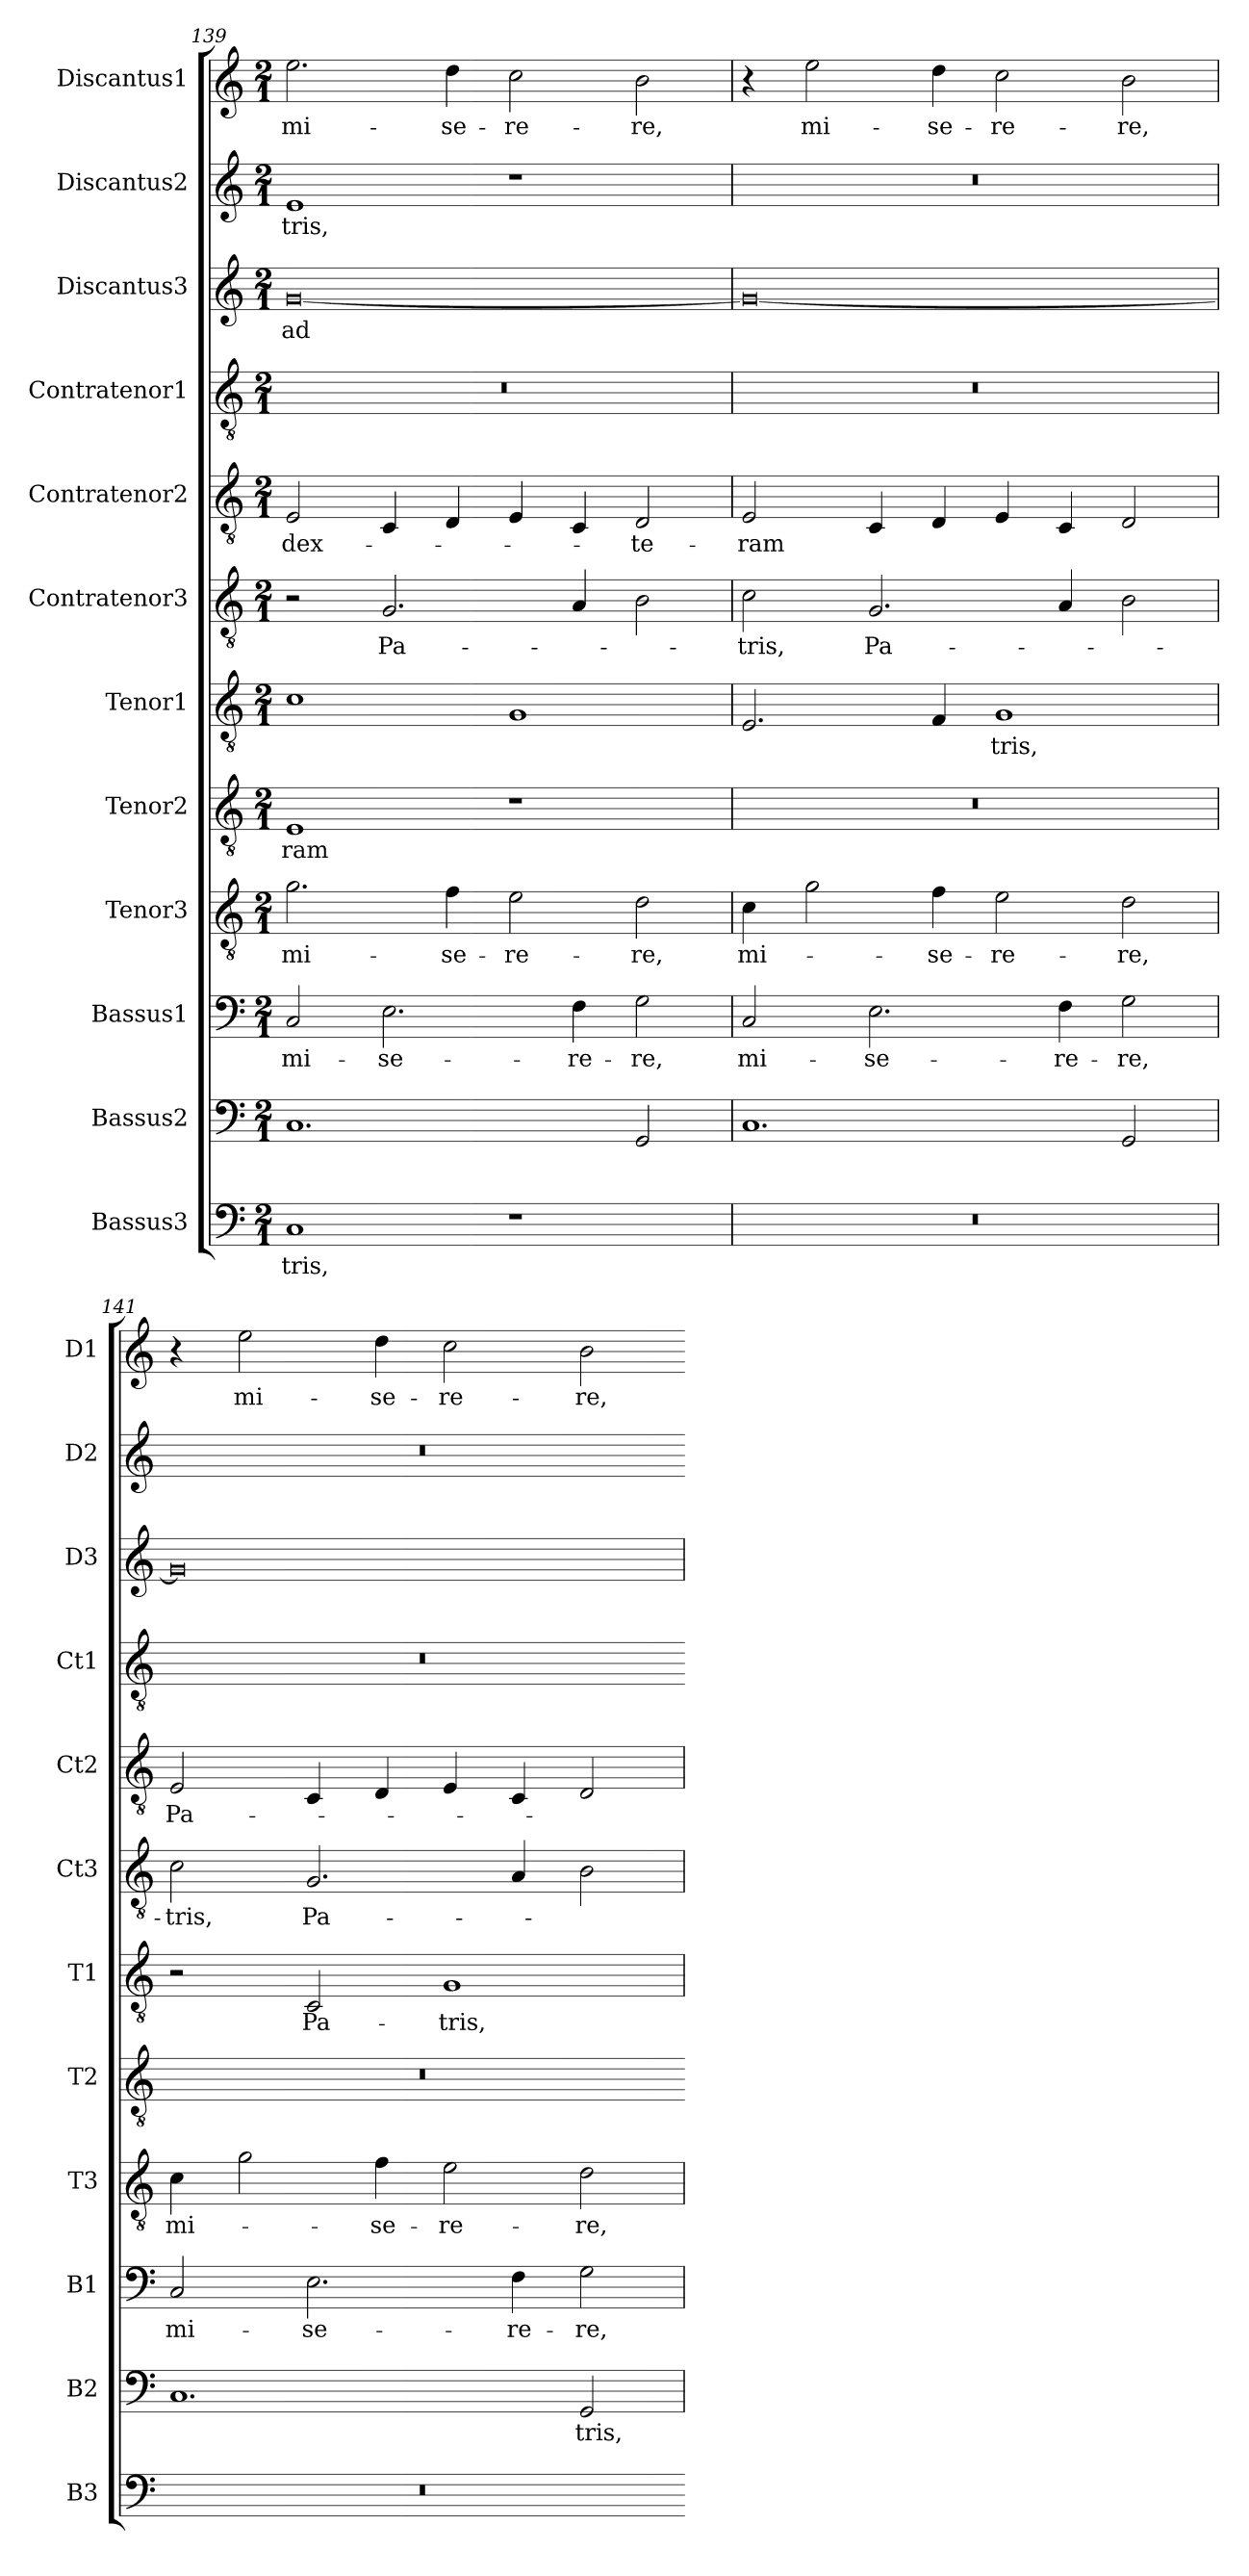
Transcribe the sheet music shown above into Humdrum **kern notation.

**kern	**text	**kern	**text	**kern	**text	**kern	**text	**kern	**text	**kern	**text	**kern	**text	**kern	**text	**kern	**kern	**text	**kern	**text	**kern	**text
*part12	*part12	*part11	*part11	*part10	*part10	*part9	*part9	*part8	*part8	*part7	*part7	*part6	*part6	*part5	*part5	*part4	*part3	*part3	*part2	*part2	*part1	*part1
*staff12	*staff12	*staff11	*staff11	*staff10	*staff10	*staff9	*staff9	*staff8	*staff8	*staff7	*staff7	*staff6	*staff6	*staff5	*staff5	*staff4	*staff3	*staff3	*staff2	*staff2	*staff1	*staff1
*I"Bassus3	*	*I"Bassus2	*	*I"Bassus1	*	*I"Tenor3	*	*I"Tenor2	*	*I"Tenor1	*	*I"Contratenor3	*	*I"Contratenor2	*	*I"Contratenor1	*I"Discantus3	*	*I"Discantus2	*	*I"Discantus1	*
*I'B3	*	*I'B2	*	*I'B1	*	*I'T3	*	*I'T2	*	*I'T1	*	*I'Ct3	*	*I'Ct2	*	*I'Ct1	*I'D3	*	*I'D2	*	*I'D1	*
*clefF4	*	*clefF4	*	*clefF4	*	*clefGv2	*	*clefGv2	*	*clefGv2	*	*clefGv2	*	*clefGv2	*	*clefGv2	*clefG2	*	*clefG2	*	*clefG2	*
*k[]	*	*k[]	*	*k[]	*	*k[]	*	*k[]	*	*k[]	*	*k[]	*	*k[]	*	*k[]	*k[]	*	*k[]	*	*k[]	*
*M2/1	*	*M2/1	*	*M2/1	*	*M2/1	*	*M2/1	*	*M2/1	*	*M2/1	*	*M2/1	*	*M2/1	*M2/1	*	*M2/1	*	*M2/1	*
=139	=139	=139	=139	=139	=139	=139	=139	=139	=139	=139	=139	=139	=139	=139	=139	=139	=139	=139	=139	=139	=139	=139
1C	-tris,	1.C	.	2C	mi-	2.g	mi-	1E	-ram	1c	.	2r	.	2E	dex-	0r	[0g	ad	1e	-tris,	2.ee	mi-
.	.	.	.	2.E	-se-	.	.	.	.	.	.	2.G	Pa-	4C	.	.	.	.	.	.	.	.
.	.	.	.	.	.	4f	-se-	.	.	.	.	.	.	4D	.	.	.	.	.	.	4dd	-se-
1r	.	.	.	.	.	2e	-re-	1r	.	1G	.	.	.	4E	.	.	.	.	1r	.	2cc	-re-
.	.	.	.	4F	-re-	.	.	.	.	.	.	4A	.	4C	.	.	.	.	.	.	.	.
.	.	2GG	.	2G	-re,	2d	-re,	.	.	.	.	2B	.	2D	-te-	.	.	.	.	.	2b	-re,
=140	=140	=140	=140	=140	=140	=140	=140	=140	=140	=140	=140	=140	=140	=140	=140	=140	=140	=140	=140	=140	=140	=140
0r	.	1.C	.	2C	mi-	4c	mi-	0r	.	2.E	.	2c	-tris,	2E	-ram	0r	0g_	.	0r	.	4r	.
.	.	.	.	.	.	2g	.	.	.	.	.	.	.	.	.	.	.	.	.	.	2ee	mi-
.	.	.	.	2.E	-se-	.	.	.	.	.	.	2.G	Pa-	4C	.	.	.	.	.	.	.	.
.	.	.	.	.	.	4f	-se-	.	.	4F	.	.	.	4D	.	.	.	.	.	.	4dd	-se-
.	.	.	.	.	.	2e	-re-	.	.	1G	-tris,	.	.	4E	.	.	.	.	.	.	2cc	-re-
.	.	.	.	4F	-re-	.	.	.	.	.	.	4A	.	4C	.	.	.	.	.	.	.	.
.	.	2GG	.	2G	-re,	2d	-re,	.	.	.	.	2B	.	2D	.	.	.	.	.	.	2b	-re,
=141	=141	=141	=141	=141	=141	=141	=141	=141	=141	=141	=141	=141	=141	=141	=141	=141	=141	=141	=141	=141	=141	=141
0r	.	1.C	.	2C	mi-	4c	mi-	0r	.	2r	.	2c	-tris,	2E	Pa-	0r	0g]	.	0r	.	4r	.
.	.	.	.	.	.	2g	.	.	.	.	.	.	.	.	.	.	.	.	.	.	2ee	mi-
.	.	.	.	2.E	-se-	.	.	.	.	2C	Pa-	2.G	Pa-	4C	.	.	.	.	.	.	.	.
.	.	.	.	.	.	4f	-se-	.	.	.	.	.	.	4D	.	.	.	.	.	.	4dd	-se-
.	.	.	.	.	.	2e	-re-	.	.	1G	-tris,	.	.	4E	.	.	.	.	.	.	2cc	-re-
.	.	.	.	4F	-re-	.	.	.	.	.	.	4A	.	4C	.	.	.	.	.	.	.	.
.	.	2GG	-tris,	2G	-re,	2d	-re,	.	.	.	.	2B	.	2D	.	.	.	.	.	.	2b	-re,
=	=-	=	=-	=	=-	=	=-	=	=-	=	=-	=	=-	=	=-	=	=	=-	=	=-	=-	=-
*-	*-	*-	*-	*-	*-	*-	*-	*-	*-	*-	*-	*-	*-	*-	*-	*-	*-	*-	*-	*-	*-	*-
